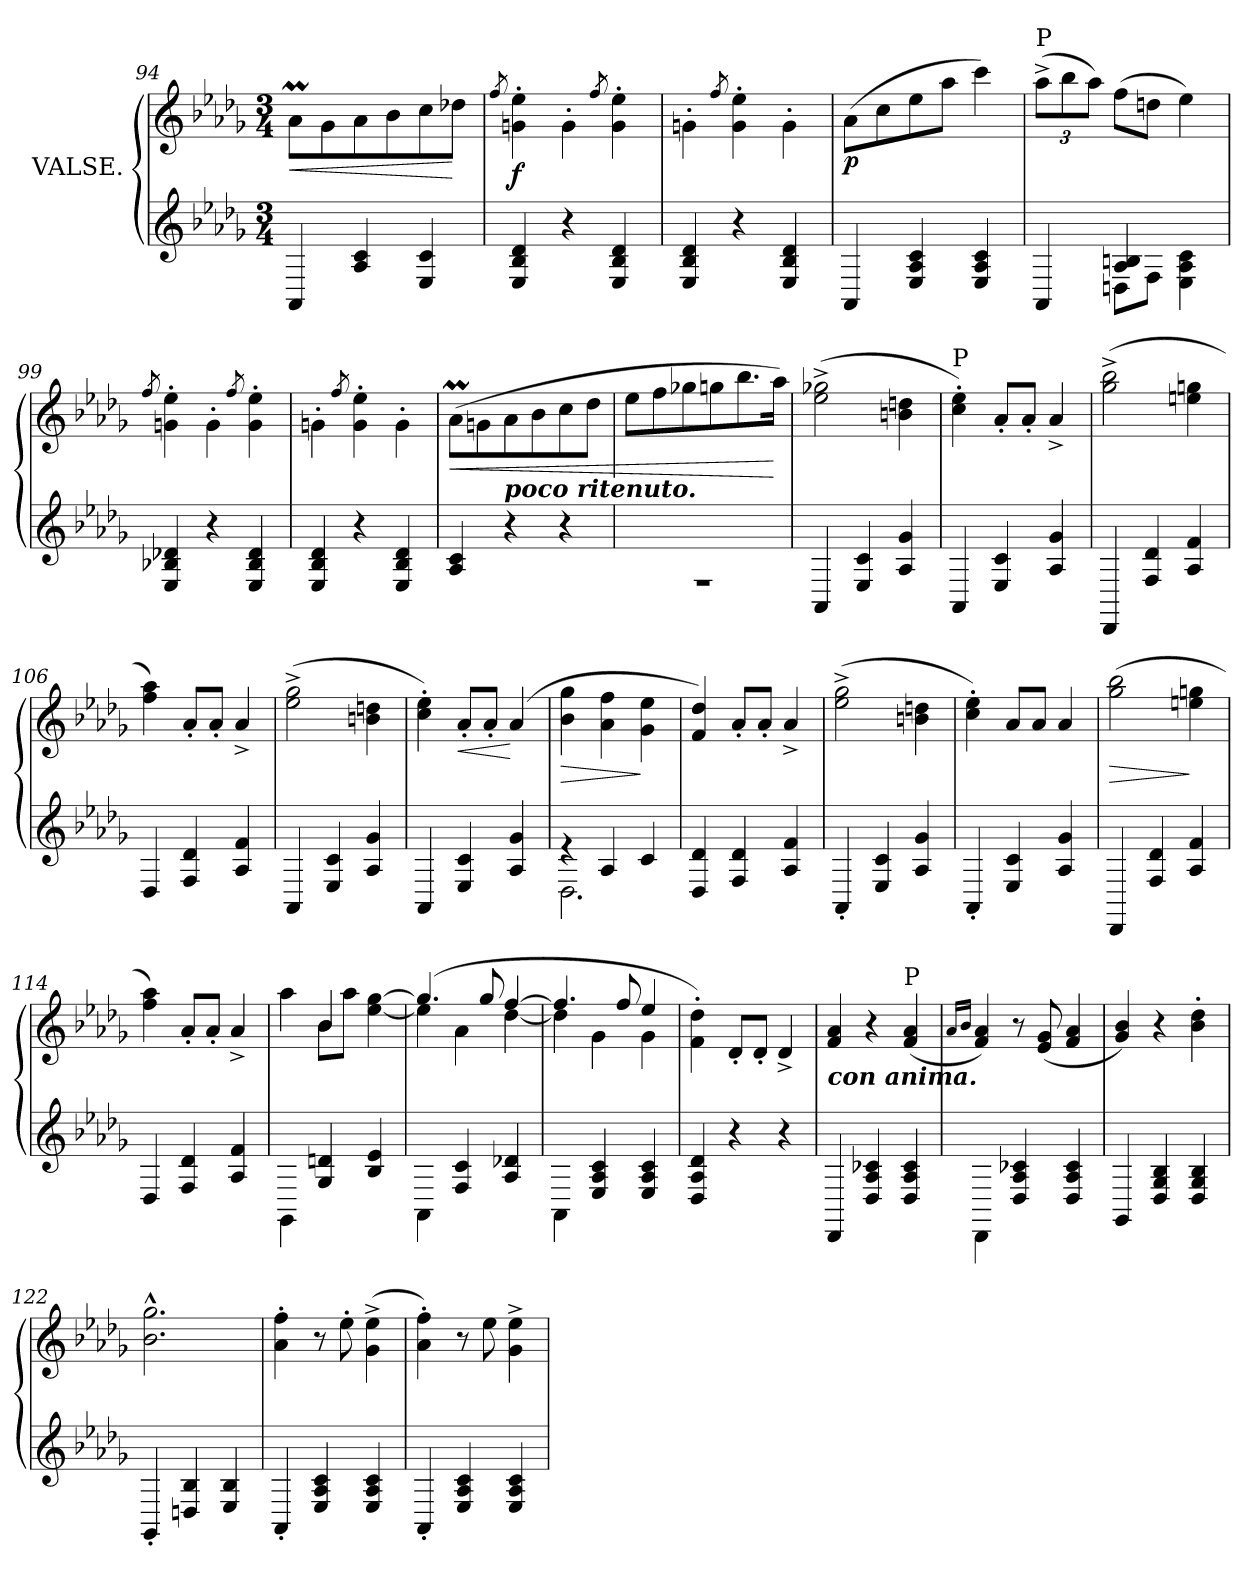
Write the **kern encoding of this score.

**kern	**kern	**dynam
*part1	*part1	*part1
*staff2	*staff1	*staff1/2
*I"VALSE.	*	*
*clefG2	*clefG2	*
*k[b-e-a-d-g-]	*k[b-e-a-d-g-]	*
*M3/4	*M3/4	*
=94	=94	=94
!	!	!LO:HP:b
4AA-/	8a-M\L	<
.	8g-\	.
4A-/ 4c/	8a-\	.
.	8b-\	.
4E-/ 4c/	8cc\	.
.	8dd-X\J	[
!!LO:LB:g=z
=95	=95	=95
.	8qff/	.
!	!	!LO:DY:b
4E-/ 4B-/ 4d-/	4gn\' 4ee-\'	f
4r	4g'\	.
.	8qff/	.
4E-/ 4B-/ 4d-/	4g\' 4ee-\'	.
=96	=96	=96
4E-/ 4B-/ 4d-/	4gn'\	.
.	8qff/	.
4r	4g\' 4ee-\'	.
4E-/ 4B-/ 4d-/	4g'\	.
=97	=97	=97
!	!	!LO:DY:b
4AA-/	(>8a-\L	p
.	8cc\	.
4E-/ 4A-/ 4c/	8ee-\	.
.	8aa-\J	.
4E-/ 4A-/ 4c/	4ccc\)	.
=98	=98	=98
*^	*	*
*	*	*Xbrackettup	*
!	!	!LO:TX:a:t=P	!
4AA-/	4ryy	(>12aa-^\L	.
.	.	12bb-\	.
.	.	12aa-\J)	.
4A-/ 4Bn/	8Dn\L	(>8ff\L	.
.	8F\J	8ddn\J	.
4rgyy	4E-\ 4A-\ 4c\	4ee-\)	.
*v	*v	*	*
=99	=99	=99
.	8qff/	.
4E-/ 4B-X/ 4d-X/	4gn\' 4ee-\'	.
4r	4g'\	.
.	8qff/	.
4E-/ 4B-/ 4d-/	4g\' 4ee-\'	.
=100	=100	=100
4E-/ 4B-/ 4d-/	4gn'\	.
.	8qff/	.
4r	4g\' 4ee-\'	.
4E-/ 4B-/ 4d-/	4g'\	.
=101	=101	=101
!	!	!LO:HP:b
4A-/ 4c/	(>8a-M\L	<
.	8gn\	.
!	!LO:TX:b:Bi:t=poco ritenuto.	!
4r	8a-\	.
.	8b-\	.
4r	8cc\	.
.	8dd-\J	.
!!LO:LB:g=z
=102	=102	=102
2.rF	8ee-\L	.
.	8ff\	.
.	8gg-X\	.
.	8ggn\	.
.	8.bb-\	.
.	16aa-\Jk)	[
=103	=103	=103
4AA-/	(>2ee-\^ 2gg-X\^	.
4E-/ 4c/	.	.
4A-/ 4g-/	4bn\ 4ddn\	.
=104	=104	=104
!	!LO:TX:a:t=P	!
4AA-/	4cc\' 4ee-\')	.
4E-/ 4c/	8a-'/L	.
.	8a-'/J	.
4A-/ 4g-/	4a-^/	.
=105	=105	=105
4DD-/	(>2gg-\^ 2bb-\^	.
4F/ 4d-/	.	.
4A-/ 4f/	4een\ 4ggn\	.
=106	=106	=106
4D-/	4ff\ 4aa-\)	.
4F/ 4d-/	8a-'/L	.
.	8a-'/J	.
4A-/ 4f/	4a-^/	.
=107	=107	=107
4AA-/	(>2ee-\^ 2gg-\^	.
4E-/ 4c/	.	.
4A-/ 4g-/	4bn\ 4ddn\	.
=108	=108	=108
4AA-/	4cc\' 4ee-\')	.
!	!	!LO:HP:b
4E-/ 4c/	8a-'/L	<
.	8a-'/J	.
4A-/ 4g-/	(>4a-/	[
=109	=109	=109
*^	*	*
!	!	!	!LO:HP:b
4re	2.D-\	4b-\ 4gg-\	>
4A-/	.	4a-\ 4ff\	.
4c/	.	4g-\ 4ee-\	]
*v	*v	*	*
!!LO:PB:g=z
=110	=110	=110
4D-/ 4d-/	4f/ 4dd-/)	.
4F/ 4d-/	8a-'/L	.
.	8a-'/J	.
4A-/ 4f/	4a-^/	.
=111	=111	=111
4AA-'/	(>2ee-\^ 2gg-\^	.
4E-/ 4c/	.	.
4A-/ 4g-/	4bn\ 4ddn\	.
=112	=112	=112
4AA-'/	4cc\' 4ee-\')	.
4E-/ 4c/	8a-/L	.
.	8a-/J	.
4A-/ 4g-/	4a-/	.
=113	=113	=113
!	!	!LO:HP:b
4DD-/	(>2gg-\ 2bb-\	>
4F/ 4d-/	.	.
4A-/ 4f/	4een\ 4ggn\	]
=114	=114	=114
4D-/	4ff\ 4aa-\)	.
4F/ 4d-/	8a-'/L	.
.	8a-'/J	.
4A-/ 4f/	4a-^/	.
=115	=115	=115
*	*^	*
4GG-\	4ryy	4aa-\	.
4G-/ 4dn/	4b-/	8b-\L	.
.	.	8aa-\J	.
4B-/ 4e-/	4ryy	[4ee-\ [4gg-\	.
=116	=116	=116	=116
4AA-\	(>4.gg-/]	4ee-\]	.
4F/ 4c/	.	4a-\	.
.	8gg-/	.	.
4A-/ 4d-X/	[4ff/	[4dd-\	.
=117	=117	=117	=117
4AA-\	4.ff/]	4dd-\]	.
4E-/ 4A-/ 4c/	.	4g-\	.
.	8ff/	.	.
4E-/ 4A-/ 4c/	4ee-/	4g-\	.
*	*v	*v	*
=118	=118	=118
4D-/ 4A-/ 4d-/	4f\' 4dd-\')	.
4r	8d-'/L	.
.	8d-'/J	.
4r	4d-^/	.
!!LO:LB:g=z
=119	=119	=119
!	!LO:TX:b:Bi:t=con anima.	!
4DD-/	4f/ 4a-/	.
4D-/ 4A-/ 4c-X/	4r	.
!	!LO:TX:a:t=P	!
4D-/ 4A-/ 4c-/	(<4f/ 4a-/	.
=120	=120	=120
.	16qa-/LL	.
.	16qb-/JJ	.
4DD-\	4f/ 4a-/)	.
4D-/ 4A-/ 4c-X/	8r	.
.	(<8e-/ 8g-/	.
4D-/ 4A-/ 4c-/	4f/ 4a-/	.
=121	=121	=121
4GG-/	4g-/ 4b-/)	.
4D-/ 4G-/ 4B-/	4r	.
4D-/ 4G-/ 4B-/	4b-\' 4dd-\'	.
=122	=122	=122
4GG-'/	2.b-\^^ 2.gg-\^^	.
4Dn/ 4B-/	.	.
4E-/ 4B-/	.	.
=123	=123	=123
4AA-'/	4a-\' 4ff\'	.
4E-/ 4A-/ 4c/	8r	.
.	8ee-'\	.
4E-/ 4A-/ 4c/	(>4g-\^ 4ee-\^	.
=124	=124	=124
4AA-'/	4a-\' 4ff\')	.
4E-/ 4A-/ 4c/	8r	.
.	8ee-\	.
4E-/ 4A-/ 4c/	4g-\^ 4ee-\^	.
=	=	=
*-	*-	*-
